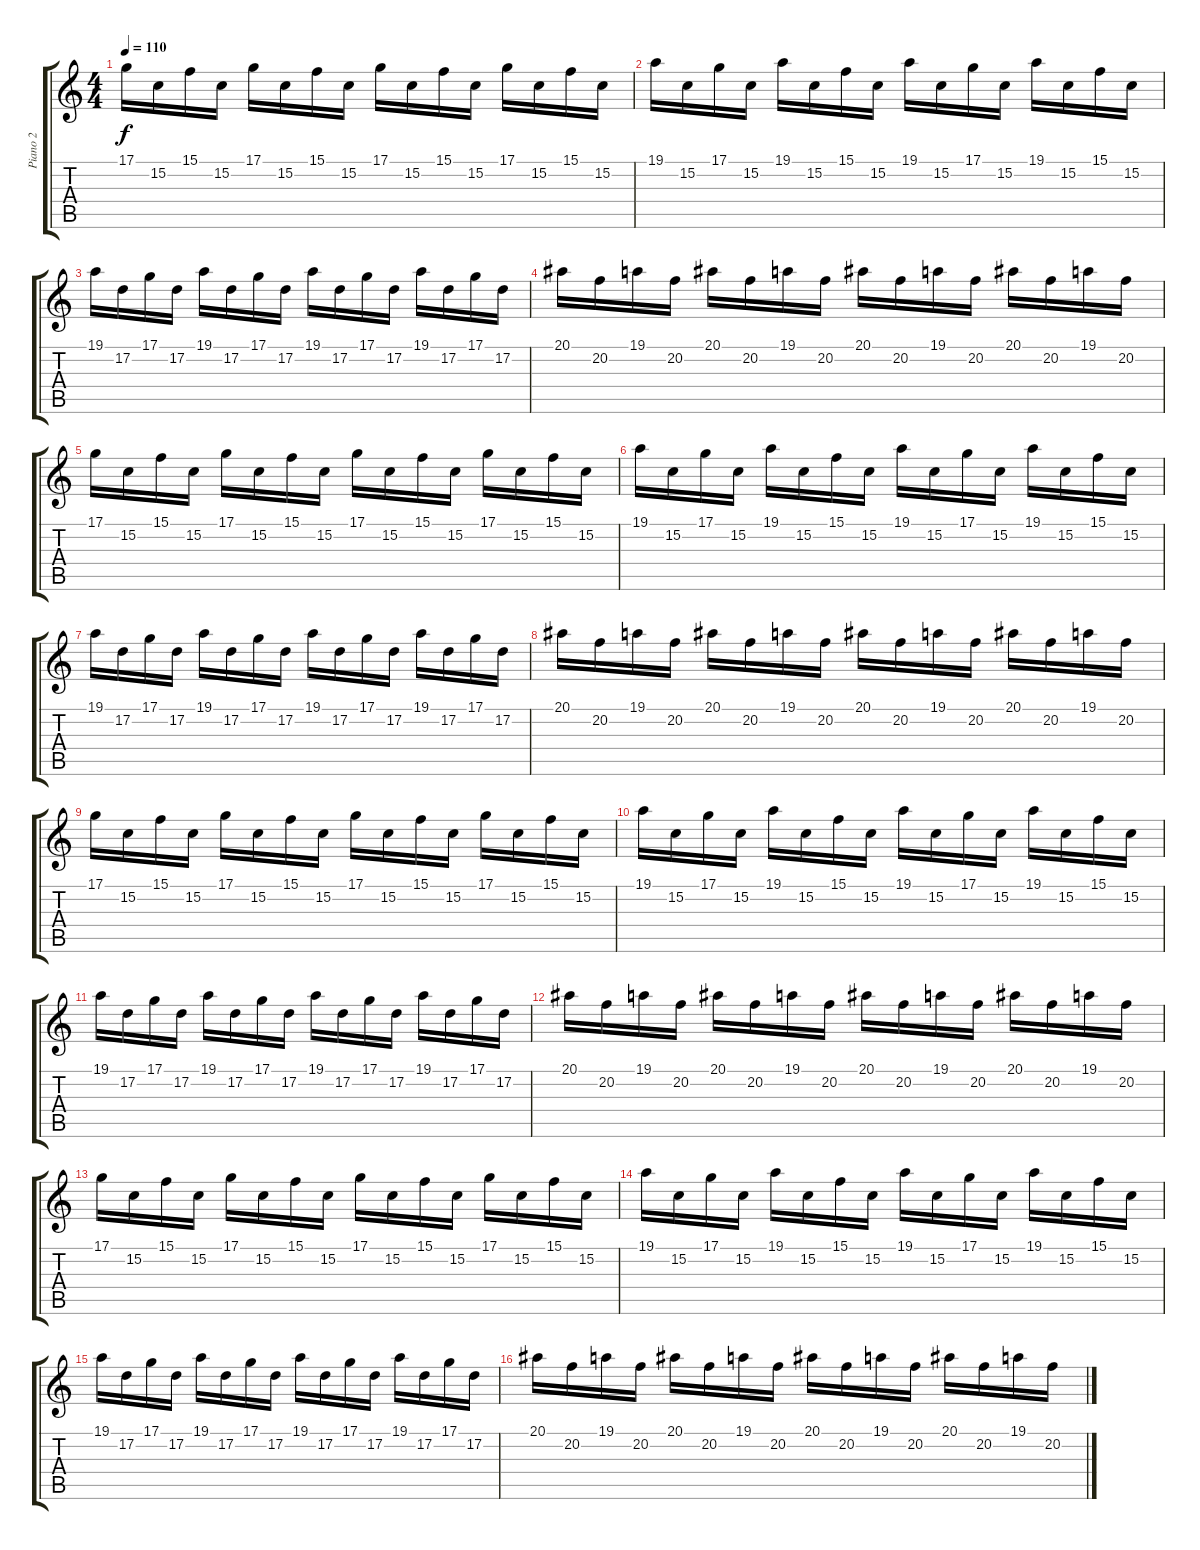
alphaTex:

\track ("Piano 2" "Piano 2") {instrument acousticgrandpiano}
\staff {score tabs}
\tuning (D4 A3 F3 C3 G2 D2) {hide}
\ts (4 4)
\tempo 110
\clef g2
\ks c
17.1.16{dy f} 15.2.16 15.1.16 15.2.16 17.1.16 15.2.16 15.1.16 15.2.16 17.1.16 15.2.16 15.1.16 15.2.16 17.1.16 15.2.16 15.1.16 15.2.16 |
19.1.16 15.2.16 17.1.16 15.2.16 19.1.16 15.2.16 15.1.16 15.2.16 19.1.16 15.2.16 17.1.16 15.2.16 19.1.16 15.2.16 15.1.16 15.2.16 |
19.1.16 17.2.16 17.1.16 17.2.16 19.1.16 17.2.16 17.1.16 17.2.16 19.1.16 17.2.16 17.1.16 17.2.16 19.1.16 17.2.16 17.1.16 17.2.16 |
20.1.16 20.2.16 19.1.16 20.2.16 20.1.16 20.2.16 19.1.16 20.2.16 20.1.16 20.2.16 19.1.16 20.2.16 20.1.16 20.2.16 19.1.16 20.2.16 |
17.1.16 15.2.16 15.1.16 15.2.16 17.1.16 15.2.16 15.1.16 15.2.16 17.1.16 15.2.16 15.1.16 15.2.16 17.1.16 15.2.16 15.1.16 15.2.16 |
19.1.16 15.2.16 17.1.16 15.2.16 19.1.16 15.2.16 15.1.16 15.2.16 19.1.16 15.2.16 17.1.16 15.2.16 19.1.16 15.2.16 15.1.16 15.2.16 |
19.1.16 17.2.16 17.1.16 17.2.16 19.1.16 17.2.16 17.1.16 17.2.16 19.1.16 17.2.16 17.1.16 17.2.16 19.1.16 17.2.16 17.1.16 17.2.16 |
20.1.16 20.2.16 19.1.16 20.2.16 20.1.16 20.2.16 19.1.16 20.2.16 20.1.16 20.2.16 19.1.16 20.2.16 20.1.16 20.2.16 19.1.16 20.2.16 |
17.1.16 15.2.16 15.1.16 15.2.16 17.1.16 15.2.16 15.1.16 15.2.16 17.1.16 15.2.16 15.1.16 15.2.16 17.1.16 15.2.16 15.1.16 15.2.16 |
19.1.16 15.2.16 17.1.16 15.2.16 19.1.16 15.2.16 15.1.16 15.2.16 19.1.16 15.2.16 17.1.16 15.2.16 19.1.16 15.2.16 15.1.16 15.2.16 |
19.1.16 17.2.16 17.1.16 17.2.16 19.1.16 17.2.16 17.1.16 17.2.16 19.1.16 17.2.16 17.1.16 17.2.16 19.1.16 17.2.16 17.1.16 17.2.16 |
20.1.16 20.2.16 19.1.16 20.2.16 20.1.16 20.2.16 19.1.16 20.2.16 20.1.16 20.2.16 19.1.16 20.2.16 20.1.16 20.2.16 19.1.16 20.2.16 |
17.1.16 15.2.16 15.1.16 15.2.16 17.1.16 15.2.16 15.1.16 15.2.16 17.1.16 15.2.16 15.1.16 15.2.16 17.1.16 15.2.16 15.1.16 15.2.16 |
19.1.16 15.2.16 17.1.16 15.2.16 19.1.16 15.2.16 15.1.16 15.2.16 19.1.16 15.2.16 17.1.16 15.2.16 19.1.16 15.2.16 15.1.16 15.2.16 |
19.1.16 17.2.16 17.1.16 17.2.16 19.1.16 17.2.16 17.1.16 17.2.16 19.1.16 17.2.16 17.1.16 17.2.16 19.1.16 17.2.16 17.1.16 17.2.16 |
20.1.16 20.2.16 19.1.16 20.2.16 20.1.16 20.2.16 19.1.16 20.2.16 20.1.16 20.2.16 19.1.16 20.2.16 20.1.16 20.2.16 19.1.16 20.2.16
